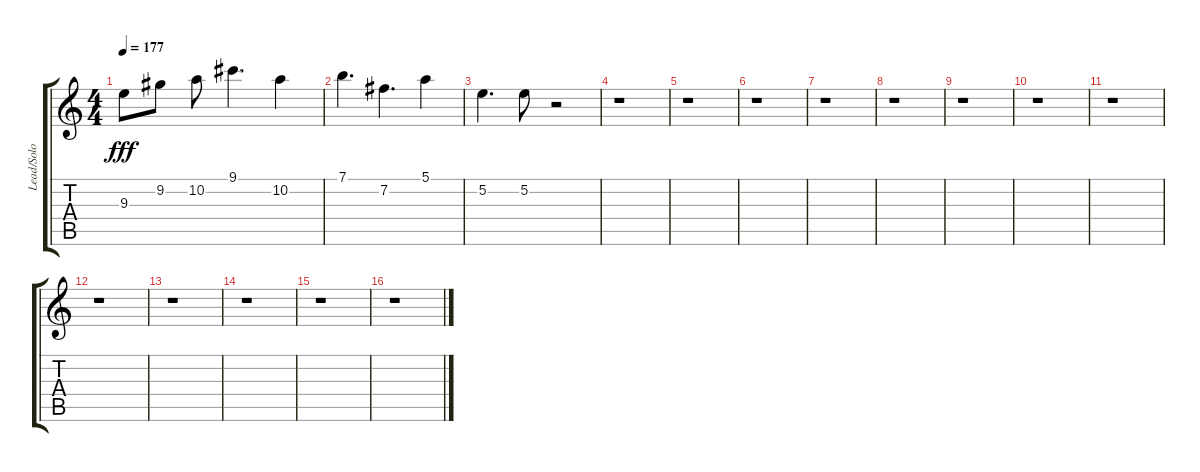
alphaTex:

\track ("Lead/Solo Guitar" "Lead/Solo ") {instrument overdrivenguitar}
\staff {score tabs}
\tuning (E4 B3 G3 D3 A2 E2) {hide}
\ts (4 4)
\tempo 177
\clef g2
\ks c
9.3.8{dy fff} 9.2.8 10.2.8 9.1.4{d} 10.2.4 |
7.1.4{d} 7.2.4{d} 5.1.4 |
5.2.4{d} 5.2.8 r.2 |
r.1 |
r.1 |
r.1 |
r.1 |
r.1 |
r.1 |
r.1 |
r.1 |
r.1 |
r.1 |
r.1 |
r.1 |
r.1
